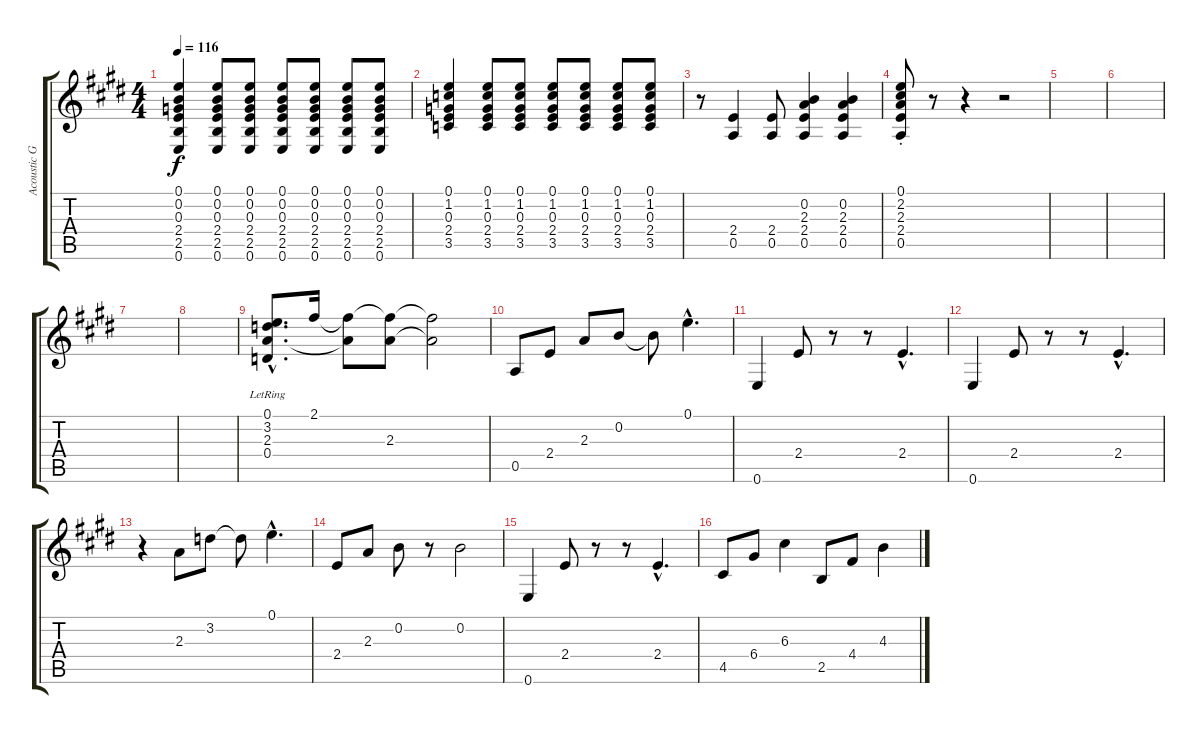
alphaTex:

\track ("Acoustic Guitar" "Acoustic G") {instrument acousticguitarsteel}
\staff {score tabs}
\tuning (E4 B3 G3 D3 A2 E2) {hide}
\ts (4 4)
\tempo 116
\clef g2
\ks e
(0.1 0.2 0.3 2.4 2.5 0.6).4{dy f} (0.1 0.2 0.3 2.4 2.5 0.6).8 (0.1 0.2 0.3 2.4 2.5 0.6).8 (0.1 0.2 0.3 2.4 2.5 0.6).8 (0.1 0.2 0.3 2.4 2.5 0.6).8 (0.1 0.2 0.3 2.4 2.5 0.6).8 (0.1 0.2 0.3 2.4 2.5 0.6).8 |
(0.1 1.2 0.3 2.4 3.5).4 (0.1 1.2 0.3 2.4 3.5).8 (0.1 1.2 0.3 2.4 3.5).8 (0.1 1.2 0.3 2.4 3.5).8 (0.1 1.2 0.3 2.4 3.5).8 (0.1 1.2 0.3 2.4 3.5).8 (0.1 1.2 0.3 2.4 3.5).8 |
r.8 (2.4 0.5).4 (2.4 0.5).8 (0.2 2.3 2.4 0.5).4 (0.2 2.3 2.4 0.5).4 |
(0.1{st} 2.2{st} 2.3{st} 2.4{st} 0.5{st}).8 r.8 r.4 r.2 |
|
|
|
|
(0.1{hac} 3.2{hac lr} 2.3{hac} 0.4{hac lr}).8{d} 2.1.16 (2.1{t} 2.3{t}).8 (2.1{t} 2.3).8 (2.1{t} 2.3{t}).2 |
0.5.8 2.4.8 2.3.8 0.2.8 0.2{t}.8 0.1{hac}.4{d} |
0.6.4 2.4.8 r.8 r.8 2.4{hac}.4{d} |
0.6.4 2.4.8 r.8 r.8 2.4{hac}.4{d} |
r.4 2.3.8 3.2.8 3.2{t}.8 0.1{hac}.4{d} |
2.4.8 2.3.8 0.2.8 r.8 0.2.2 |
0.6.4 2.4.8 r.8 r.8 2.4{hac}.4{d} |
4.5.8 6.4.8 6.3.4 2.5.8 4.4.8 4.3.4
